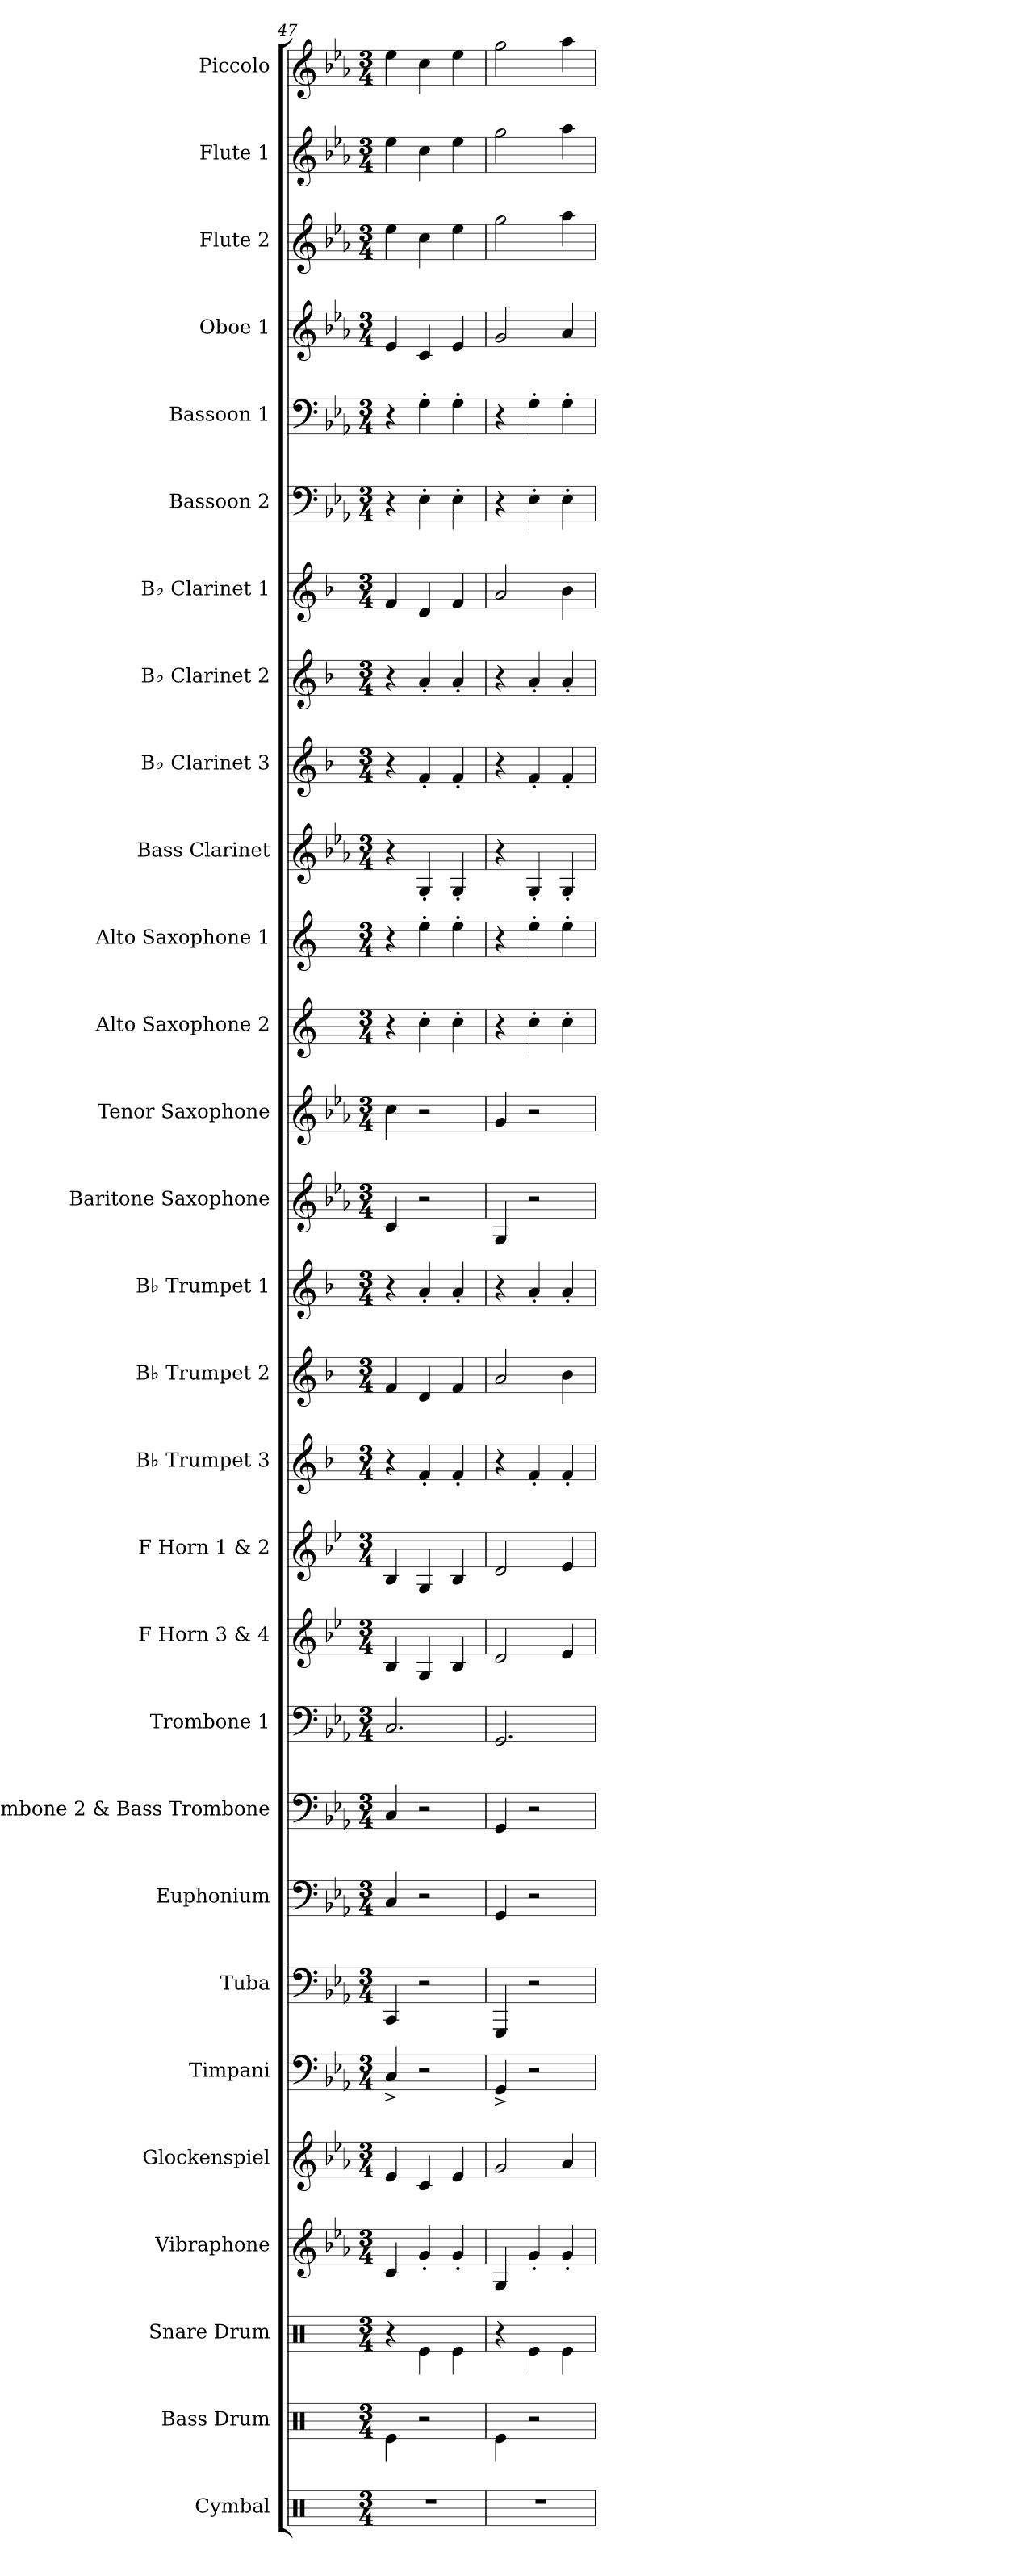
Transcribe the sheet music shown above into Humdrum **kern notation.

**kern	**kern	**kern	**kern	**kern	**kern	**kern	**kern	**kern	**kern	**kern	**kern	**kern	**kern	**kern	**kern	**kern	**kern	**kern	**kern	**kern	**kern	**kern	**kern	**kern	**kern	**kern	**kern	**kern
*part29	*part28	*part27	*part26	*part25	*part24	*part23	*part22	*part21	*part20	*part19	*part18	*part17	*part16	*part15	*part14	*part13	*part12	*part11	*part10	*part9	*part8	*part7	*part6	*part5	*part4	*part3	*part2	*part1
*staff29	*staff28	*staff27	*staff26	*staff25	*staff24	*staff23	*staff22	*staff21	*staff20	*staff19	*staff18	*staff17	*staff16	*staff15	*staff14	*staff13	*staff12	*staff11	*staff10	*staff9	*staff8	*staff7	*staff6	*staff5	*staff4	*staff3	*staff2	*staff1
*I"Cymbal	*I"Bass Drum	*I"Snare Drum	*I"Vibraphone	*I"Glockenspiel	*I"Timpani	*I"Tuba	*I"Euphonium	*I"Trombone 2 &amp; Bass Trombone	*I"Trombone 1	*I"F Horn 3 &amp; 4	*I"F Horn 1 &amp; 2	*I"B♭ Trumpet 3	*I"B♭ Trumpet 2	*I"B♭ Trumpet 1	*I"Baritone Saxophone	*I"Tenor Saxophone	*I"Alto Saxophone 2	*I"Alto Saxophone 1	*I"Bass Clarinet	*I"B♭ Clarinet 3	*I"B♭ Clarinet 2	*I"B♭ Clarinet 1	*I"Bassoon 2	*I"Bassoon 1	*I"Oboe 1	*I"Flute 2	*I"Flute 1	*I"Piccolo
*I'Cym.	*I'B. Dr.	*I'Sn. Dr.	*I'Vib.	*I'Glk.	*I'Timp.	*I'Tba.	*I'Euph.	*I'Tbn. 2 B. Tbn.	*I'Tbn. 1	*I'F Hn. 3 4	*I'F Hn. 1 2	*I'B♭ Tpt. 3	*I'B♭ Tpt. 2	*I'B♭ Tpt. 1	*I'Bar. Sax.	*I'T. Sax.	*I'A. Sax. 2	*I'A. Sax. 1	*I'B. Cl.	*I'B♭ Cl. 3	*I'B♭ Cl. 2	*I'B♭ Cl. 1	*I'Bsn. 2	*I'Bsn. 1	*I'Ob. 1	*I'Fl. 2	*I'Fl. 1	*I'Picc.
*clefX	*clefX	*clefX	*clefG2	*clefG2	*clefF4	*clefF4	*clefF4	*clefF4	*clefF4	*clefG2	*clefG2	*clefG2	*clefG2	*clefG2	*clefG2	*clefG2	*clefG2	*clefG2	*clefG2	*clefG2	*clefG2	*clefG2	*clefF4	*clefF4	*clefG2	*clefG2	*clefG2	*clefG2
*	*	*	*	*ITrd-14c-24	*	*	*	*	*	*ITrd4c7	*ITrd4c7	*ITrd1c2	*ITrd1c2	*ITrd1c2	*ITrd12c21	*ITrd8c14	*ITrd5c9	*ITrd5c9	*ITrd8c14	*ITrd1c2	*ITrd1c2	*ITrd1c2	*	*	*	*	*	*ITrd-7c-12
*k[]	*k[]	*k[]	*k[b-e-a-]	*k[b-e-a-]	*k[b-e-a-]	*k[b-e-a-]	*k[b-e-a-]	*k[b-e-a-]	*k[b-e-a-]	*k[b-e-a-]	*k[b-e-a-]	*k[b-e-a-]	*k[b-e-a-]	*k[b-e-a-]	*k[b-e-a-]	*k[b-e-a-]	*k[b-e-a-]	*k[b-e-a-]	*k[b-e-a-]	*k[b-e-a-]	*k[b-e-a-]	*k[b-e-a-]	*k[b-e-a-]	*k[b-e-a-]	*k[b-e-a-]	*k[b-e-a-]	*k[b-e-a-]	*k[b-e-a-]
*M3/4	*M3/4	*M3/4	*M3/4	*M3/4	*M3/4	*M3/4	*M3/4	*M3/4	*M3/4	*M3/4	*M3/4	*M3/4	*M3/4	*M3/4	*M3/4	*M3/4	*M3/4	*M3/4	*M3/4	*M3/4	*M3/4	*M3/4	*M3/4	*M3/4	*M3/4	*M3/4	*M3/4	*M3/4
=47	=47	=47	=47	=47	=47	=47	=47	=47	=47	=47	=47	=47	=47	=47	=47	=47	=47	=47	=47	=47	=47	=47	=47	=47	=47	=47	=47	=47
2.r	4Re\	4r	4c/	4eee-/	4C^/	4CC/	4C/	4C/	2.C/	4E-/	4E-/	4r	4e-/	4r	4C/	4c\	4r	4r	4r	4r	4r	4e-/	4r	4r	4e-/	4ee-\	4ee-\	4eee-\
.	2r	4Re\	4g'/	4ccc/	2r	2r	2r	2r	.	4C/	4C/	4e-'/	4c/	4g'/	2r	2r	4e-'\	4g'\	4GG'/	4e-'/	4g'/	4c/	4E-'\	4G'\	4c/	4cc\	4cc\	4ccc\
.	.	4Re\	4g'/	4eee-/	.	.	.	.	.	4E-/	4E-/	4e-'/	4e-/	4g'/	.	.	4e-'\	4g'\	4GG'/	4e-'/	4g'/	4e-/	4E-'\	4G'\	4e-/	4ee-\	4ee-\	4eee-\
=48	=48	=48	=48	=48	=48	=48	=48	=48	=48	=48	=48	=48	=48	=48	=48	=48	=48	=48	=48	=48	=48	=48	=48	=48	=48	=48	=48	=48
2.r	4Re\	4r	4G/	2ggg/	4GG^/	4GGG/	4GG/	4GG/	2.GG/	2G/	2G/	4r	2g/	4r	4GG/	4G/	4r	4r	4r	4r	4r	2g/	4r	4r	2g/	2gg\	2gg\	2ggg\
.	2r	4Re\	4g'/	.	2r	2r	2r	2r	.	.	.	4e-'/	.	4g'/	2r	2r	4e-'\	4g'\	4GG'/	4e-'/	4g'/	.	4E-'\	4G'\	.	.	.	.
.	.	4Re\	4g'/	4aaa-/	.	.	.	.	.	4A-/	4A-/	4e-'/	4a-\	4g'/	.	.	4e-'\	4g'\	4GG'/	4e-'/	4g'/	4a-\	4E-'\	4G'\	4a-/	4aa-\	4aa-\	4aaa-\
=	=	=	=	=	=	=	=	=	=	=	=	=	=	=	=	=	=	=	=	=	=	=	=	=	=	=	=	=
*-	*-	*-	*-	*-	*-	*-	*-	*-	*-	*-	*-	*-	*-	*-	*-	*-	*-	*-	*-	*-	*-	*-	*-	*-	*-	*-	*-	*-
